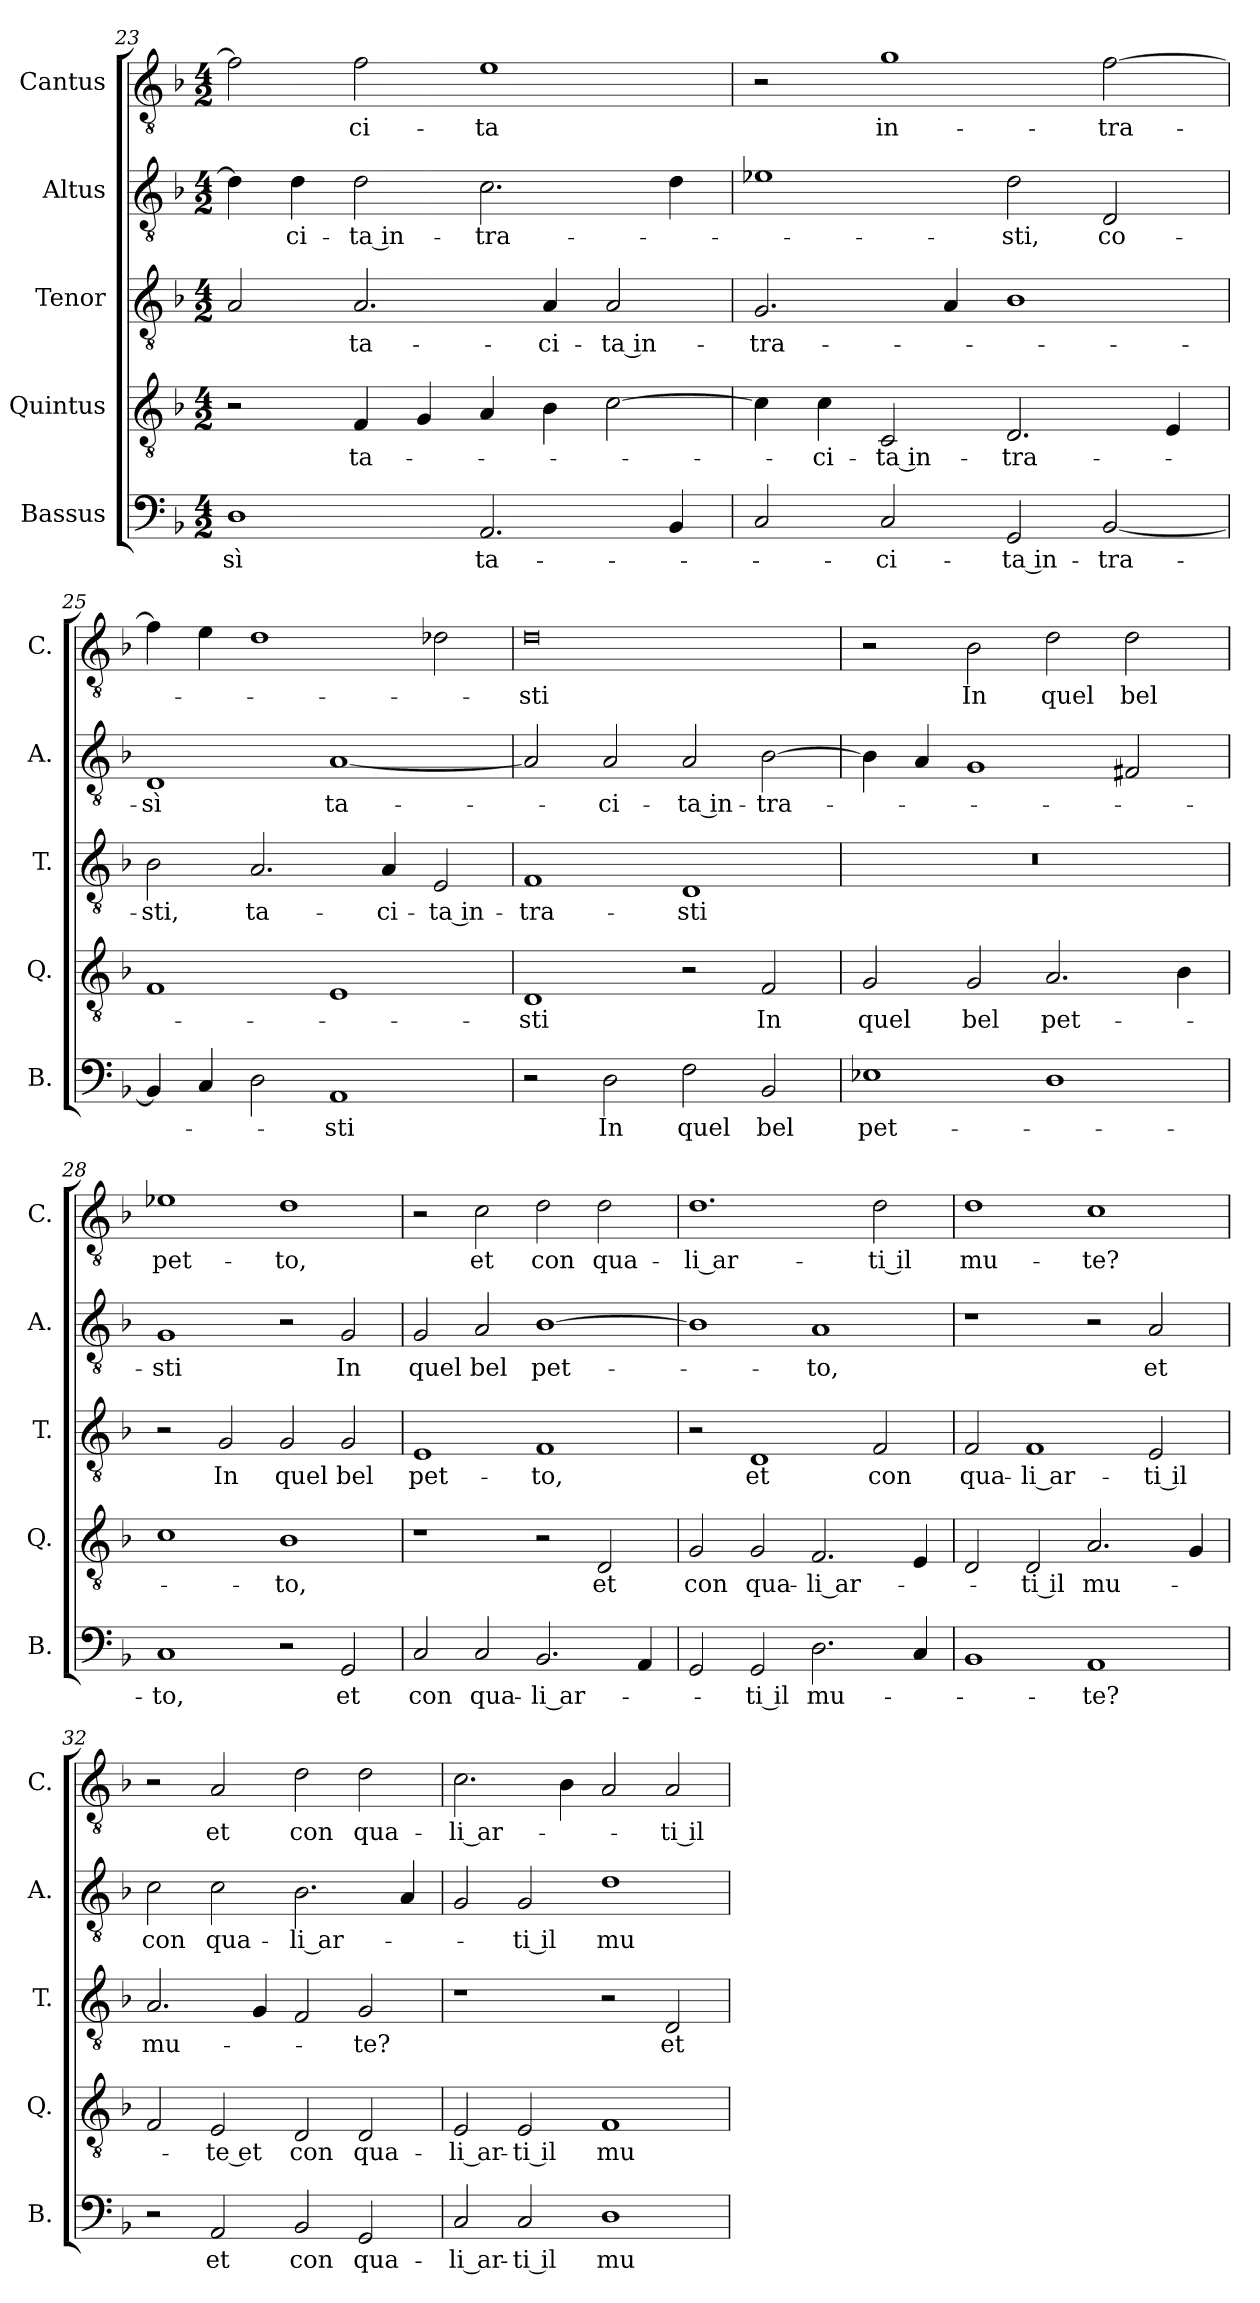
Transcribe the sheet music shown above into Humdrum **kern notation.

**kern	**text	**kern	**text	**kern	**text	**kern	**text	**kern	**text
*part5	*part5	*part4	*part4	*part3	*part3	*part2	*part2	*part1	*part1
*staff5	*staff5	*staff4	*staff4	*staff3	*staff3	*staff2	*staff2	*staff1	*staff1
*I"Bassus	*	*I"Quintus	*	*I"Tenor	*	*I"Altus	*	*I"Cantus	*
*I'B.	*	*I'Q.	*	*I'T.	*	*I'A.	*	*I'C.	*
*clefF4	*	*clefGv2	*	*clefGv2	*	*clefGv2	*	*clefGv2	*
*k[b-]	*	*k[b-]	*	*k[b-]	*	*k[b-]	*	*k[b-]	*
*M4/2	*	*M4/2	*	*M4/2	*	*M4/2	*	*M4/2	*
=23	=23	=23	=23	=23	=23	=23	=23	=23	=23
!	!LO:LY:b	!	!	!	!	!	!	!	!
1D	-sì	2r	.	2A/	.	4d\]	.	2f\]	.
!	!	!	!	!	!	!	!LO:LY:b	!	!
.	.	.	.	.	.	4d\	-ci-	.	.
!	!	!	!LO:LY:b	!	!LO:LY:b	!	!LO:LY:b	!	!LO:LY:b
.	.	4F/	ta-	2.A/	ta-	2d\	-ta in-	2f\	-ci-
.	.	4G/	.	.	.	.	.	.	.
!	!LO:LY:b	!	!	!	!	!	!LO:LY:b	!	!LO:LY:b
2.AA/	ta-	4A/	.	.	.	2.c\	-tra-	1e	-ta
!	!	!	!	!	!LO:LY:b	!	!	!	!
.	.	4B-\	.	4A/	-ci-	.	.	.	.
!	!	!	!	!	!LO:LY:b	!	!	!	!
.	.	[2c\	.	2A/	-ta in-	.	.	.	.
4BB-/	.	.	.	.	.	4d\	.	.	.
=24	=24	=24	=24	=24	=24	=24	=24	=24	=24
!	!	!	!	!	!LO:LY:b	!	!	!	!
2C/	.	4c\]	.	2.G/	-tra-	1e-X	.	2r	.
!	!	!	!LO:LY:b	!	!	!	!	!	!
.	.	4c\	-ci-	.	.	.	.	.	.
!	!LO:LY:b	!	!LO:LY:b	!	!	!	!	!	!LO:LY:b
2C/	-ci-	2C/	-ta in-	.	.	.	.	1g	in-
.	.	.	.	4A/	.	.	.	.	.
!	!LO:LY:b	!	!LO:LY:b	!	!	!	!LO:LY:b	!	!
2GG/	-ta in-	2.D/	-tra-	1B-	.	2d\	-sti,	.	.
!	!LO:LY:b	!	!	!	!	!	!LO:LY:b	!	!LO:LY:b
[2BB-/	-tra-	.	.	.	.	2D/	co-	[2f\	-tra-
.	.	4E/	.	.	.	.	.	.	.
=25	=25	=25	=25	=25	=25	=25	=25	=25	=25
!	!	!	!	!	!LO:LY:b	!	!LO:LY:b	!	!
4BB-/]	.	1F	.	2B-\	-sti,	1D	-sì	4f\]	.
4C/	.	.	.	.	.	.	.	4e\	.
!	!	!	!	!	!LO:LY:b	!	!	!	!
2D\	.	.	.	2.A/	ta-	.	.	1d	.
!	!LO:LY:b	!	!	!	!	!	!LO:LY:b	!	!
1AA	-sti	1E	.	.	.	[1A	ta-	.	.
!	!	!	!	!	!LO:LY:b	!	!	!	!
.	.	.	.	4A/	-ci-	.	.	.	.
!	!	!	!	!	!LO:LY:b	!	!	!	!
.	.	.	.	2E/	-ta in-	.	.	2d-X\	.
=26	=26	=26	=26	=26	=26	=26	=26	=26	=26
!	!	!	!LO:LY:b	!	!LO:LY:b	!	!	!	!LO:LY:b
2r	.	1D	-sti	1F	-tra-	2A/]	.	0d	-sti
!	!LO:LY:b	!	!	!	!	!	!LO:LY:b	!	!
2D\	In	.	.	.	.	2A/	-ci-	.	.
!	!LO:LY:b	!	!	!	!LO:LY:b	!	!LO:LY:b	!	!
2F\	quel	2r	.	1D	-sti	2A/	-ta in-	.	.
!	!LO:LY:b	!	!LO:LY:b	!	!	!	!LO:LY:b	!	!
2BB-/	bel	2F/	In	.	.	[2B-\	-tra-	.	.
=27	=27	=27	=27	=27	=27	=27	=27	=27	=27
!	!LO:LY:b	!	!LO:LY:b	!	!	!	!	!	!
1E-X	pet-	2G/	quel	0r	.	4B-\]	.	2r	.
.	.	.	.	.	.	4A/	.	.	.
!	!	!	!LO:LY:b	!	!	!	!	!	!LO:LY:b
.	.	2G/	bel	.	.	1G	.	2B-\	In
!	!	!	!LO:LY:b	!	!	!	!	!	!LO:LY:b
1D	.	2.A/	pet-	.	.	.	.	2d\	quel
!	!	!	!	!	!	!	!	!	!LO:LY:b
.	.	.	.	.	.	2F#X/	.	2d\	bel
.	.	4B-\	.	.	.	.	.	.	.
!!LO:LB:g=z
=28	=28	=28	=28	=28	=28	=28	=28	=28	=28
!	!LO:LY:b	!	!	!	!	!	!LO:LY:b	!	!LO:LY:b
1C	-to,	1c	.	2r	.	1G	-sti	1e-X	pet-
!	!	!	!	!	!LO:LY:b	!	!	!	!
.	.	.	.	2G/	In	.	.	.	.
!	!	!	!LO:LY:b	!	!LO:LY:b	!	!	!	!LO:LY:b
2r	.	1B-	-to,	2G/	quel	2r	.	1d	-to,
!	!LO:LY:b	!	!	!	!LO:LY:b	!	!LO:LY:b	!	!
2GG/	et	.	.	2G/	bel	2G/	In	.	.
=29	=29	=29	=29	=29	=29	=29	=29	=29	=29
!	!LO:LY:b	!	!	!	!LO:LY:b	!	!LO:LY:b	!	!
2C/	con	1r	.	1E	pet-	2G/	quel	2r	.
!	!LO:LY:b	!	!	!	!	!	!LO:LY:b	!	!LO:LY:b
2C/	qua-	.	.	.	.	2A/	bel	2c\	et
!	!LO:LY:b	!	!	!	!LO:LY:b	!	!LO:LY:b	!	!LO:LY:b
2.BB-/	-li ar-	2r	.	1F	-to,	[1B-	pet-	2d\	con
!	!	!	!LO:LY:b	!	!	!	!	!	!LO:LY:b
.	.	2D/	et	.	.	.	.	2d\	qua-
4AA/	.	.	.	.	.	.	.	.	.
=30	=30	=30	=30	=30	=30	=30	=30	=30	=30
!	!	!	!LO:LY:b	!	!	!	!	!	!LO:LY:b
2GG/	.	2G/	con	2r	.	1B-]	.	1.d	-li ar-
!	!LO:LY:b	!	!LO:LY:b	!	!LO:LY:b	!	!	!	!
2GG/	-ti il	2G/	qua-	1D	et	.	.	.	.
!	!LO:LY:b	!	!LO:LY:b	!	!	!	!LO:LY:b	!	!
2.D\	mu-	2.F/	-li ar-	.	.	1A	-to,	.	.
!	!	!	!	!	!LO:LY:b	!	!	!	!LO:LY:b
.	.	.	.	2F/	con	.	.	2d\	-ti il
4C/	.	4E/	.	.	.	.	.	.	.
=31	=31	=31	=31	=31	=31	=31	=31	=31	=31
!	!	!	!	!	!LO:LY:b	!	!	!	!LO:LY:b
1BB-	.	2D/	.	2F/	qua-	1r	.	1d	mu-
!	!	!	!LO:LY:b	!	!LO:LY:b	!	!	!	!
.	.	2D/	-ti il	1F	-li ar-	.	.	.	.
!	!LO:LY:b	!	!LO:LY:b	!	!	!	!	!	!LO:LY:b
1AA	-te?	2.A/	mu-	.	.	2r	.	1c	-te?
!	!	!	!	!	!LO:LY:b	!	!LO:LY:b	!	!
.	.	.	.	2E/	-ti il	2A/	et	.	.
.	.	4G/	.	.	.	.	.	.	.
=32	=32	=32	=32	=32	=32	=32	=32	=32	=32
!	!	!	!	!	!LO:LY:b	!	!LO:LY:b	!	!
2r	.	2F/	.	2.A/	mu-	2c\	con	2r	.
!	!LO:LY:b	!	!LO:LY:b	!	!	!	!LO:LY:b	!	!LO:LY:b
2AA/	et	2E/	-te et	.	.	2c\	qua-	2A/	et
.	.	.	.	4G/	.	.	.	.	.
!	!LO:LY:b	!	!LO:LY:b	!	!	!	!LO:LY:b	!	!LO:LY:b
2BB-/	con	2D/	con	2F/	.	2.B-\	-li ar-	2d\	con
!	!LO:LY:b	!	!LO:LY:b	!	!LO:LY:b	!	!	!	!LO:LY:b
2GG/	qua-	2D/	qua-	2G/	-te?	.	.	2d\	qua-
.	.	.	.	.	.	4A/	.	.	.
=33	=33	=33	=33	=33	=33	=33	=33	=33	=33
!	!LO:LY:b	!	!LO:LY:b	!	!	!	!	!	!LO:LY:b
2C/	-li ar-	2E/	-li ar-	1r	.	2G/	.	2.c\	-li ar-
!	!LO:LY:b	!	!LO:LY:b	!	!	!	!LO:LY:b	!	!
2C/	-ti il	2E/	-ti il	.	.	2G/	-ti il	.	.
.	.	.	.	.	.	.	.	4B-\	.
!	!LO:LY:b	!	!LO:LY:b	!	!	!	!LO:LY:b	!	!
1D	mu-	1F	mu-	2r	.	1d	mu-	2A/	.
!	!	!	!	!	!LO:LY:b	!	!	!	!LO:LY:b
.	.	.	.	2D/	et	.	.	2A/	-ti il
=	=	=	=	=	=	=	=	=	=
*-	*-	*-	*-	*-	*-	*-	*-	*-	*-
